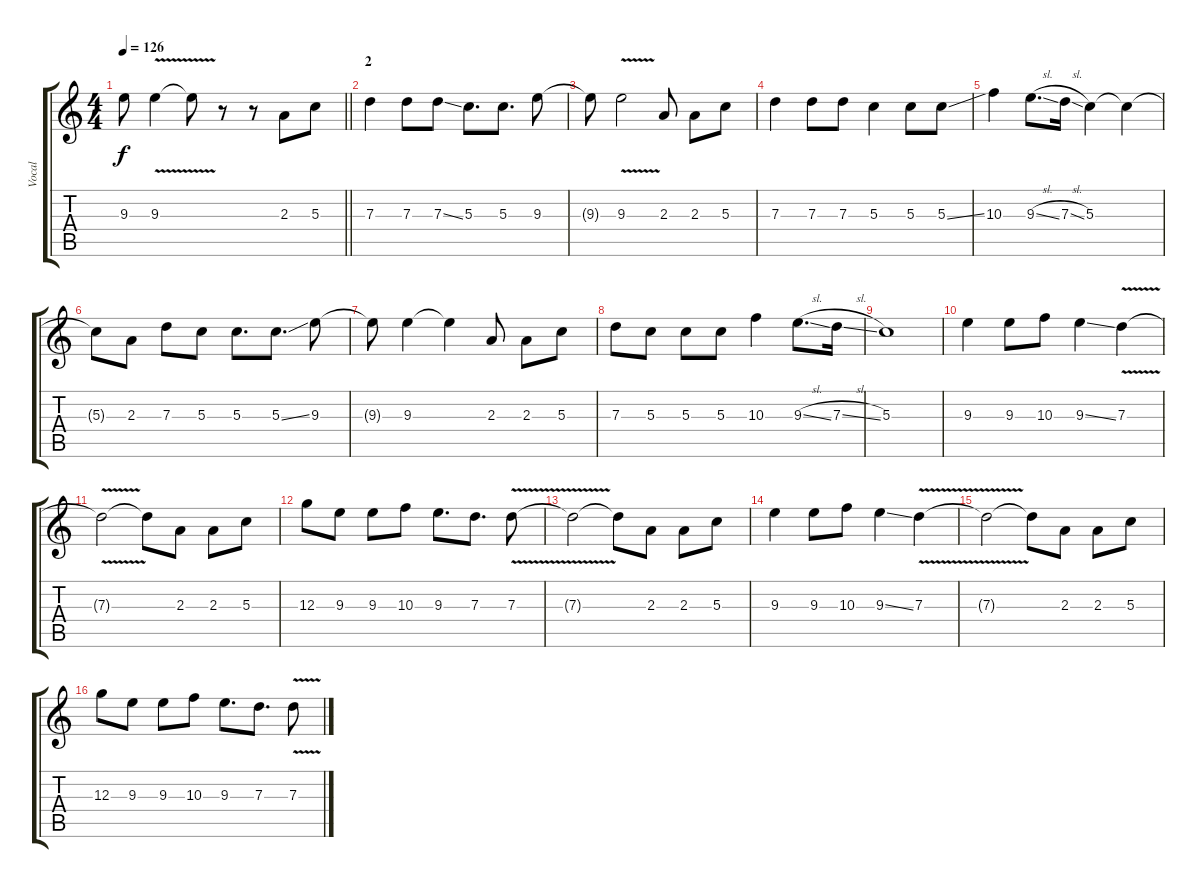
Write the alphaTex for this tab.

\track ("Vocal" "Vocal") {instrument acousticguitarsteel}
\staff {score tabs}
\tuning (E4 B3 G3 D3 A2 E2) {hide}
\ts (4 4)
\tempo 126
\clef g2
\barLineRight lightlight
\ks c
9.3{t}.8{dy f} 9.3{v}.4 9.3{t}.8 r.8 r.8 2.3.8 5.3.8 |
\section ("" "2")
7.3.4 7.3.8 7.3{ss}.8 5.3.8{d} 5.3.8{d} 9.3.8 |
9.3{t}.8 9.3{v}.2 2.3.8 2.3.8 5.3.8 |
7.3.4 7.3.8 7.3.8 5.3.4 5.3.8 5.3{ss}.8 |
10.3.4 9.3{sl}.8{d} 7.3{sl}.16 5.3.4 5.3{t}.4 |
5.3{t}.8 2.3.8 7.3.8 5.3.8 5.3.8{d} 5.3{ss}.8{d} 9.3.8 |
9.3{t}.8 9.3.4 9.3{t}.4 2.3.8 2.3.8 5.3.8 |
7.3.8 5.3.8 5.3.8 5.3.8 10.3.4 9.3{sl}.8{d} 7.3{sl}.16 |
5.3.1 |
9.3.4 9.3.8 10.3.8 9.3{ss}.4 7.3{v}.4 |
7.3{t}.2 7.3{t}.8 2.3.8 2.3.8 5.3.8 |
12.3.8 9.3.8 9.3.8 10.3.8 9.3.8{d} 7.3.8{d} 7.3{v}.8 |
7.3{t}.2 7.3{t}.8 2.3.8 2.3.8 5.3.8 |
9.3.4 9.3.8 10.3.8 9.3{ss}.4 7.3{v}.4 |
7.3{t}.2 7.3{t}.8 2.3.8 2.3.8 5.3.8 |
12.3.8 9.3.8 9.3.8 10.3.8 9.3.8{d} 7.3.8{d} 7.3{v}.8
